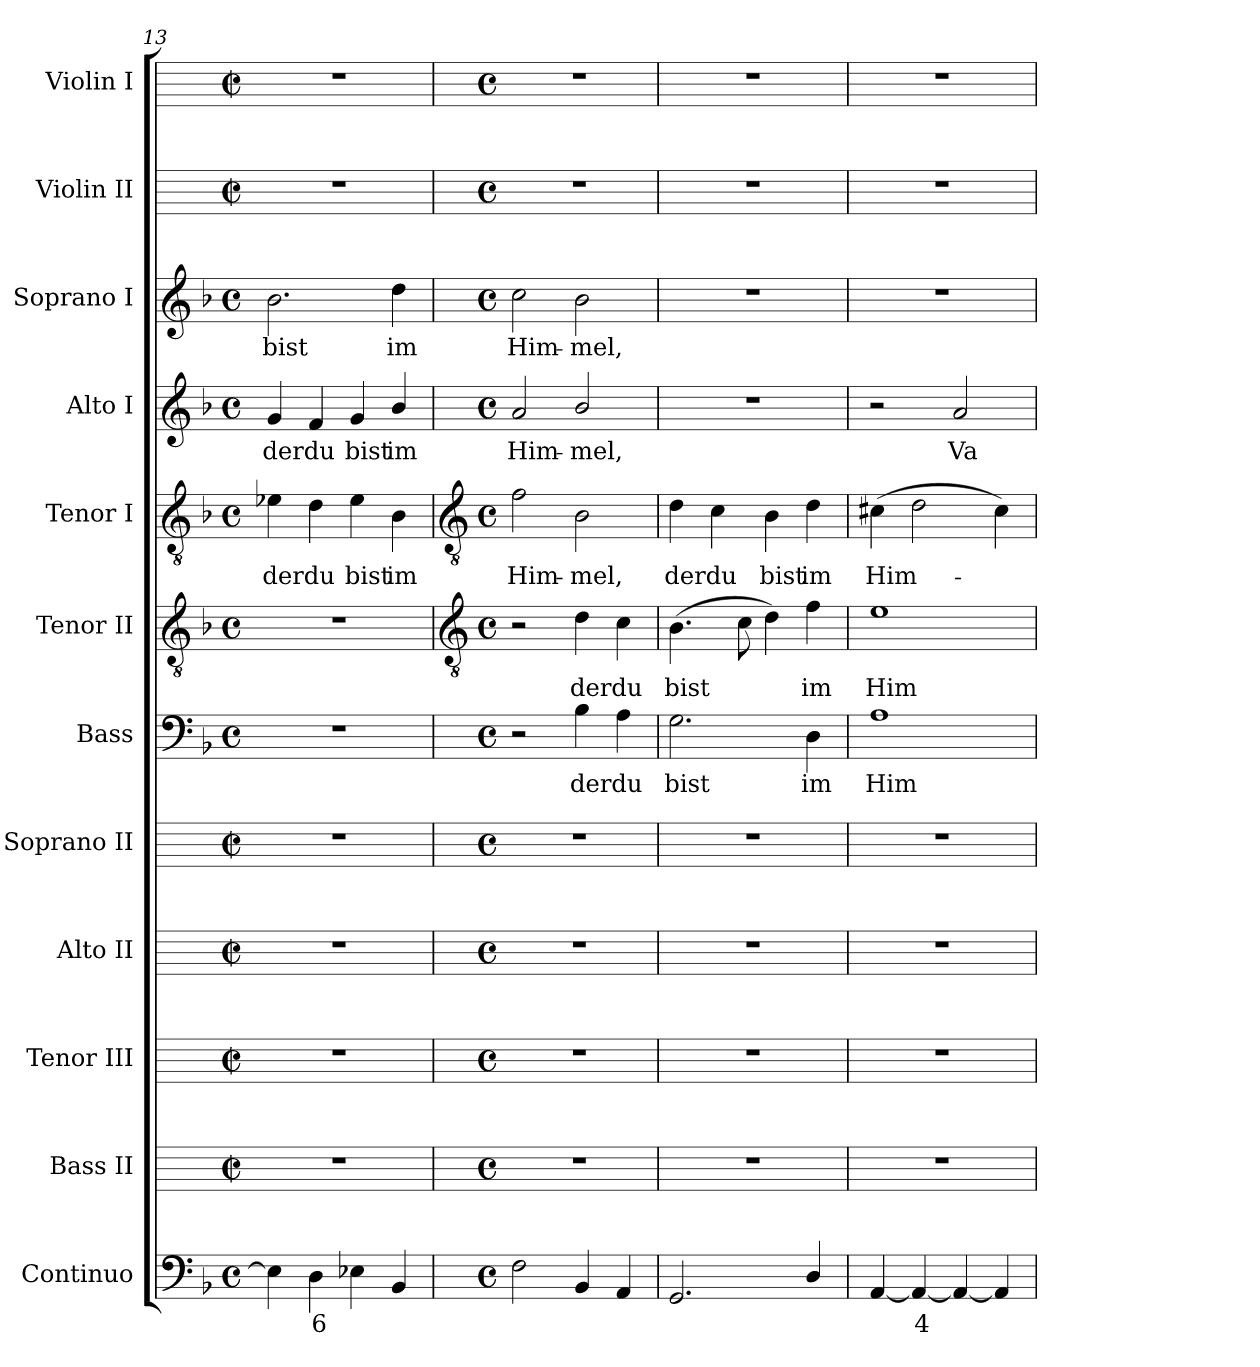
**kern	**text	**kern	**kern	**kern	**kern	**kern	**text	**kern	**text	**kern	**text	**kern	**text	**kern	**text	**kern	**kern
*part12	*part12	*part11	*part10	*part9	*part8	*part7	*part7	*part6	*part6	*part5	*part5	*part4	*part4	*part3	*part3	*part2	*part1
*staff12	*staff12	*staff11	*staff10	*staff9	*staff8	*staff7	*staff7	*staff6	*staff6	*staff5	*staff5	*staff4	*staff4	*staff3	*staff3	*staff2	*staff1
*I"Continuo	*	*I"Bass II	*I"Tenor III	*I"Alto II	*I"Soprano II	*I"Bass	*	*I"Tenor II	*	*I"Tenor I	*	*I"Alto I	*	*I"Soprano I	*	*I"Violin II	*I"Violin I
*	*	*I'B II	*I'T III	*I'A II	*I'S II	*I'B	*	*I'T II	*	*I'T I	*	*I'A I	*	*I'S I	*	*I'Vn II	*I'Vn I
*clefF4	*	*	*	*	*	*clefF4	*	*clefGv2	*	*clefGv2	*	*clefG2	*	*clefG2	*	*	*
*	*	*ITrd4c7	*ITrd4c7	*ITrd4c7	*ITrd4c7	*	*	*	*	*	*	*	*	*	*	*	*
*k[b-]	*	*	*	*	*	*k[b-]	*	*k[b-]	*	*k[b-]	*	*k[b-]	*	*k[b-]	*	*	*
*F:	*	*	*	*	*	*F:	*	*F:	*	*F:	*	*F:	*	*F:	*	*	*
*M4/4	*	*M2/2	*M2/2	*M2/2	*M2/2	*M4/4	*	*M4/4	*	*M4/4	*	*M4/4	*	*M4/4	*	*M2/2	*M2/2
*met(c)	*	*met(c|)	*met(c|)	*met(c|)	*met(c|)	*met(c)	*	*met(c)	*	*met(c)	*	*met(c)	*	*met(c)	*	*met(c|)	*met(c|)
=13	=13	=13	=13	=13	=13	=13	=13	=13	=13	=13	=13	=13	=13	=13	=13	=13	=13
!	!	!	!	!	!	!	!	!	!	!	!LO:LY:b	!	!LO:LY:b	!	!LO:LY:b	!	!
4E-]	.	1r	1r	1r	1r	1r	.	1r	.	4e-X	der	4g	der	2.b-	bist	1r	1r
!	!LO:LY:b	!	!	!	!	!	!	!	!	!	!LO:LY:b	!	!LO:LY:b	!	!	!	!
4D	6	.	.	.	.	.	.	.	.	4d	du	4f	du	.	.	.	.
!	!	!	!	!	!	!	!	!	!	!	!LO:LY:b	!	!LO:LY:b	!	!	!	!
4E-	.	.	.	.	.	.	.	.	.	4e-	bist	4g	bist	.	.	.	.
!	!	!	!	!	!	!	!	!	!	!	!LO:LY:b	!	!LO:LY:b	!	!LO:LY:b	!	!
4BB-	.	.	.	.	.	.	.	.	.	4B-	im	4b-/	im	4dd	im	.	.
!!LO:LB:g=z
=14	=14	=14	=14	=14	=14	=14	=14	=14	=14	=14	=14	=14	=14	=14	=14	=14	=14
*	*	*	*	*	*	*	*	*clefGv2	*	*clefGv2	*	*	*	*	*	*	*
*M4/4	*	*M4/4	*M4/4	*M4/4	*M4/4	*M4/4	*	*M4/4	*	*M4/4	*	*M4/4	*	*M4/4	*	*M4/4	*M4/4
*met(c)	*	*met(c)	*met(c)	*met(c)	*met(c)	*met(c)	*	*met(c)	*	*met(c)	*	*met(c)	*	*met(c)	*	*met(c)	*met(c)
!	!	!	!	!	!	!	!	!	!	!	!LO:LY:b	!	!LO:LY:b	!	!LO:LY:b	!	!
2F	.	1r	1r	1r	1r	2r	.	2r	.	2f	Him-	2a	Him-	2cc	Him-	1r	1r
!	!	!	!	!	!	!	!LO:LY:b	!	!LO:LY:b	!	!LO:LY:b	!	!LO:LY:b	!	!LO:LY:b	!	!
4BB-	.	.	.	.	.	4B-	der	4d	der	2B-	-mel,	2b-/	-mel,	2b-	-mel,	.	.
!	!	!	!	!	!	!	!LO:LY:b	!	!LO:LY:b	!	!	!	!	!	!	!	!
4AA	.	.	.	.	.	4A	du	4c	du	.	.	.	.	.	.	.	.
=15	=15	=15	=15	=15	=15	=15	=15	=15	=15	=15	=15	=15	=15	=15	=15	=15	=15
!	!	!	!	!	!	!	!LO:LY:b	!	!LO:LY:b	!	!LO:LY:b	!	!	!	!	!	!
2.GG	.	1r	1r	1r	1r	2.G	bist	(>4.B-	bist	4d	der	1r	.	1r	.	1r	1r
!	!	!	!	!	!	!	!	!	!	!	!LO:LY:b	!	!	!	!	!	!
.	.	.	.	.	.	.	.	.	.	4c	du	.	.	.	.	.	.
.	.	.	.	.	.	.	.	8c	.	.	.	.	.	.	.	.	.
!	!	!	!	!	!	!	!	!	!	!	!LO:LY:b	!	!	!	!	!	!
.	.	.	.	.	.	.	.	4d)	.	4B-	bist	.	.	.	.	.	.
!	!	!	!	!	!	!	!LO:LY:b	!	!LO:LY:b	!	!LO:LY:b	!	!	!	!	!	!
4D/	.	.	.	.	.	4D	im	4f	im	4d	im	.	.	.	.	.	.
=16	=16	=16	=16	=16	=16	=16	=16	=16	=16	=16	=16	=16	=16	=16	=16	=16	=16
!	!	!	!	!	!	!	!LO:LY:b	!	!LO:LY:b	!	!LO:LY:b	!	!	!	!	!	!
[4AA	.	1r	1r	1r	1r	1A	Him-	1e	Him-	(>4c#X	Him-	2r	.	1r	.	1r	1r
!	!LO:LY:b	!	!	!	!	!	!	!	!	!	!	!	!	!	!	!	!
4AA_	4	.	.	.	.	.	.	.	.	2d	.	.	.	.	.	.	.
!	!	!	!	!	!	!	!	!	!	!	!	!	!LO:LY:b	!	!	!	!
4AA_	.	.	.	.	.	.	.	.	.	.	.	2a	Va-	.	.	.	.
4AA]	.	.	.	.	.	.	.	.	.	4c#)	.	.	.	.	.	.	.
=	=	=	=	=	=	=	=	=	=	=	=	=	=	=	=	=	=
*-	*-	*-	*-	*-	*-	*-	*-	*-	*-	*-	*-	*-	*-	*-	*-	*-	*-
